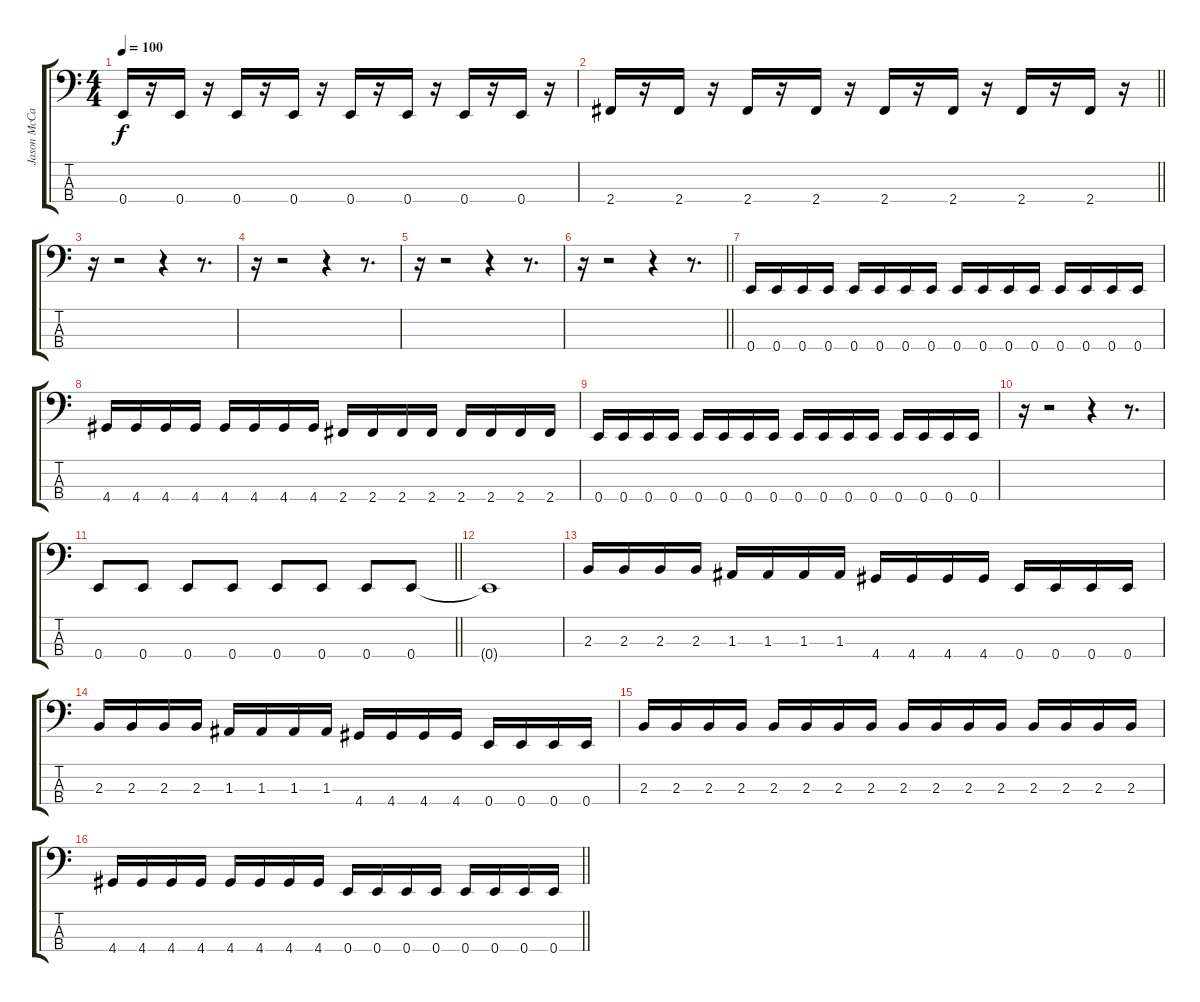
\track ("Jason McCaslin" "Jason McCa") {instrument electricbassfinger}
\staff {score tabs}
\tuning (G2 D2 A1 E1) {hide}
\ts (4 4)
\tempo 100
\clef f4
\ks c
0.4.16{dy f} r.16 0.4.16 r.16 0.4.16 r.16 0.4.16 r.16 0.4.16 r.16 0.4.16 r.16 0.4.16 r.16 0.4.16 r.16 |
\barLineRight lightlight
2.4.16 r.16 2.4.16 r.16 2.4.16 r.16 2.4.16 r.16 2.4.16 r.16 2.4.16 r.16 2.4.16 r.16 2.4.16 r.16 |
r.16 r.2 r.4 r.8{d} |
r.16 r.2 r.4 r.8{d} |
r.16 r.2 r.4 r.8{d} |
\barLineRight lightlight
r.16 r.2 r.4 r.8{d} |
0.4.16 0.4.16 0.4.16 0.4.16 0.4.16 0.4.16 0.4.16 0.4.16 0.4.16 0.4.16 0.4.16 0.4.16 0.4.16 0.4.16 0.4.16 0.4.16 |
4.4.16 4.4.16 4.4.16 4.4.16 4.4.16 4.4.16 4.4.16 4.4.16 2.4.16 2.4.16 2.4.16 2.4.16 2.4.16 2.4.16 2.4.16 2.4.16 |
0.4.16 0.4.16 0.4.16 0.4.16 0.4.16 0.4.16 0.4.16 0.4.16 0.4.16 0.4.16 0.4.16 0.4.16 0.4.16 0.4.16 0.4.16 0.4.16 |
r.16 r.2 r.4 r.8{d} |
\barLineRight lightlight
0.4.8 0.4.8 0.4.8 0.4.8 0.4.8 0.4.8 0.4.8 0.4.8 |
0.4{t}.1 |
2.3.16 2.3.16 2.3.16 2.3.16 1.3.16 1.3.16 1.3.16 1.3.16 4.4.16 4.4.16 4.4.16 4.4.16 0.4.16 0.4.16 0.4.16 0.4.16 |
2.3.16 2.3.16 2.3.16 2.3.16 1.3.16 1.3.16 1.3.16 1.3.16 4.4.16 4.4.16 4.4.16 4.4.16 0.4.16 0.4.16 0.4.16 0.4.16 |
2.3.16 2.3.16 2.3.16 2.3.16 2.3.16 2.3.16 2.3.16 2.3.16 2.3.16 2.3.16 2.3.16 2.3.16 2.3.16 2.3.16 2.3.16 2.3.16 |
\barLineRight lightlight
4.4.16 4.4.16 4.4.16 4.4.16 4.4.16 4.4.16 4.4.16 4.4.16 0.4.16 0.4.16 0.4.16 0.4.16 0.4.16 0.4.16 0.4.16 0.4.16
